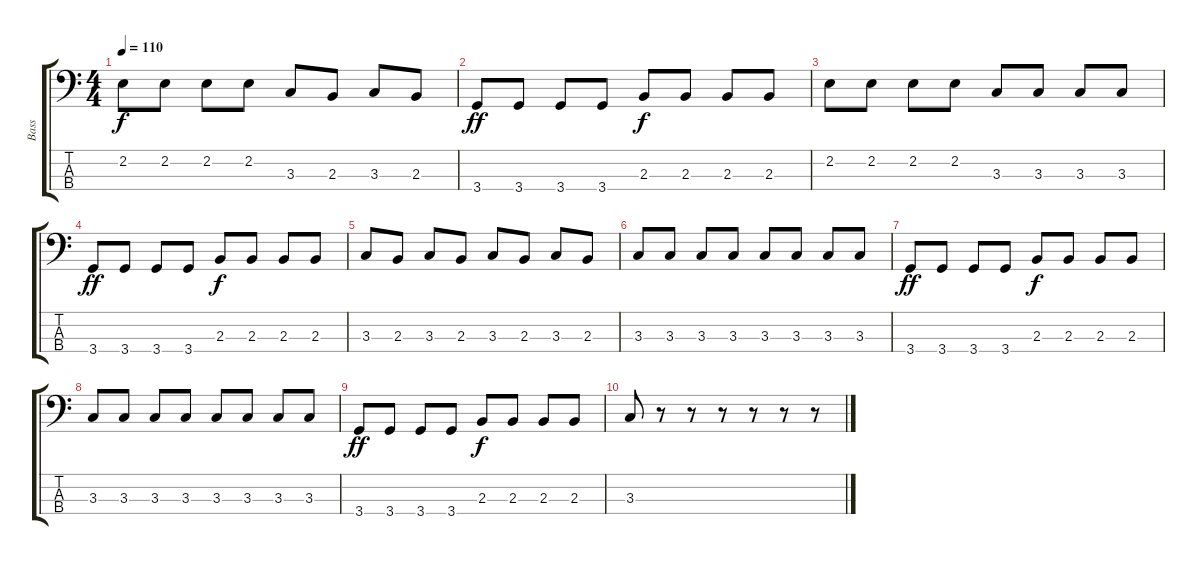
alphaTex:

\track ("Bass" "Bass") {instrument electricbasspick}
\staff {score tabs}
\tuning (G2 D2 A1 E1) {hide}
\ts (4 4)
\tempo 110
\clef f4
\ks c
2.2.8{dy f} 2.2.8 2.2.8 2.2.8 3.3.8 2.3.8 3.3.8 2.3.8 |
3.4.8{dy ff} 3.4.8 3.4.8 3.4.8 2.3.8{dy f} 2.3.8 2.3.8 2.3.8 |
2.2.8 2.2.8 2.2.8 2.2.8 3.3.8 3.3.8 3.3.8 3.3.8 |
3.4.8{dy ff} 3.4.8 3.4.8 3.4.8 2.3.8{dy f} 2.3.8 2.3.8 2.3.8 |
3.3.8 2.3.8 3.3.8 2.3.8 3.3.8 2.3.8 3.3.8 2.3.8 |
3.3.8 3.3.8 3.3.8 3.3.8 3.3.8 3.3.8 3.3.8 3.3.8 |
3.4.8{dy ff} 3.4.8 3.4.8 3.4.8 2.3.8{dy f} 2.3.8 2.3.8 2.3.8 |
3.3.8 3.3.8 3.3.8 3.3.8 3.3.8 3.3.8 3.3.8 3.3.8 |
3.4.8{dy ff} 3.4.8 3.4.8 3.4.8 2.3.8{dy f} 2.3.8 2.3.8 2.3.8 |
3.3.8 r.8 r.8 r.8 r.8 r.8 r.8
